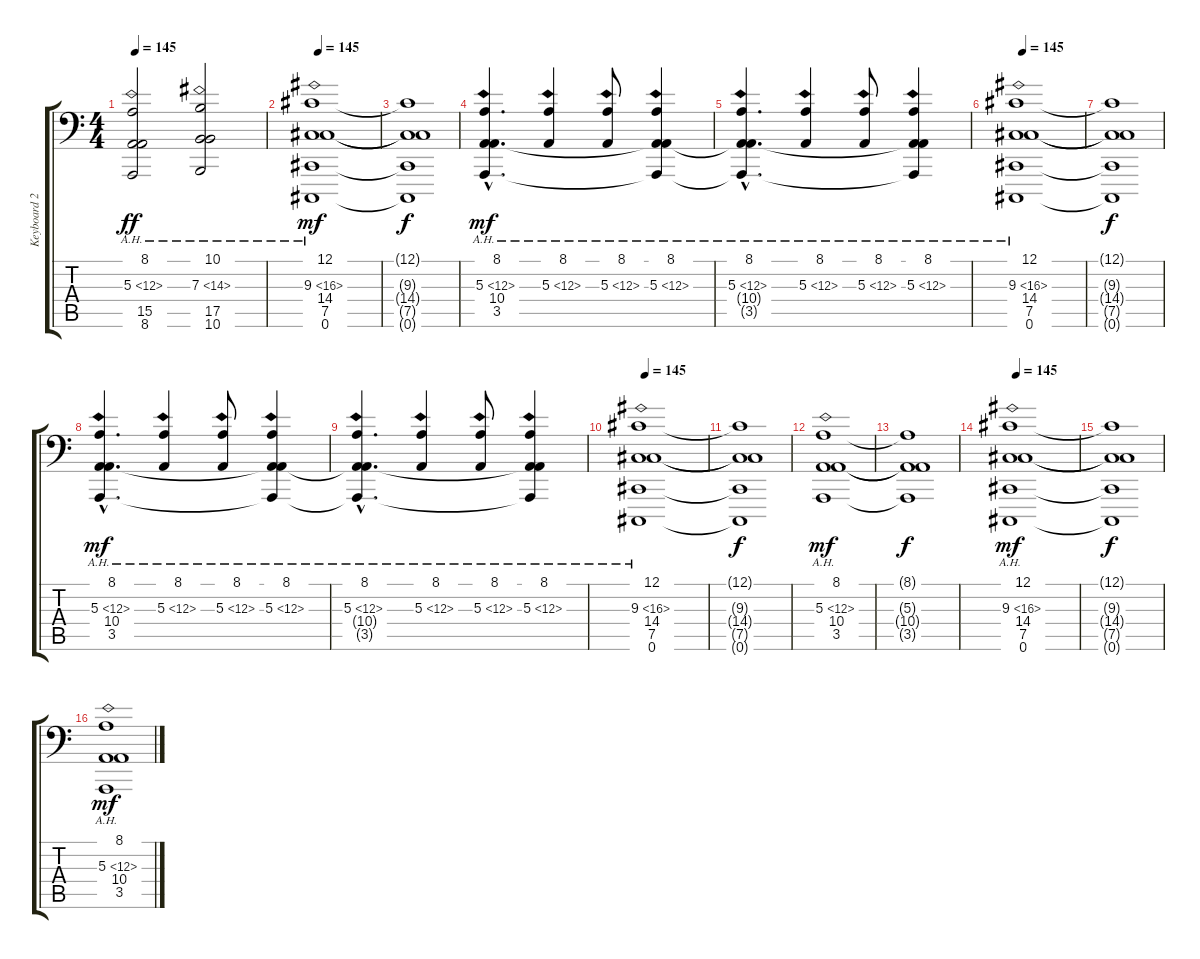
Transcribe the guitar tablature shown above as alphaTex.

\track ("Keyboard 2" "Keyboard 2") {instrument stringensemble1}
\staff {score tabs}
\tuning (Db3 Ab2 E2 B1 Gb1 Db1) {hide}
\ts (4 4)
\tempo 145
\clef f4
\ks c
(8.1 5.3{ah 7} 15.5 8.6).2{dy ff balance 0} (10.1 7.3{ah 7} 17.5 10.6).2 |
\tempo 145
(12.1 9.3{ah 7} 14.4 7.5 0.6).1{dy mf balance 0} |
(12.1{t} 9.3{t} 14.4{t} 7.5{t} 0.6{t}).1{dy f} |
(8.1{hac} 5.3{ah 7 hac} 10.4{hac} 3.5{hac}).4{d dy mf balance 0} (8.1 5.3{ah 7}).4 (8.1 5.3{ah 7}).8 (8.1 5.3{ah 7} 10.4{t} 3.5{t}).4 |
(8.1{hac} 5.3{ah 7 hac} 10.4{hac t} 3.5{hac t}).4{d balance 0} (8.1 5.3{ah 7}).4 (8.1 5.3{ah 7}).8 (8.1 5.3{ah 7} 10.4{t} 3.5{t}).4 |
\tempo 145
(12.1 9.3{ah 7} 14.4 7.5 0.6).1{balance 0} |
(12.1{t} 9.3{t} 14.4{t} 7.5{t} 0.6{t}).1{dy f} |
(8.1{hac} 5.3{ah 7 hac} 10.4{hac} 3.5{hac}).4{d dy mf balance 0} (8.1 5.3{ah 7}).4 (8.1 5.3{ah 7}).8 (8.1 5.3{ah 7} 10.4{t} 3.5{t}).4 |
(8.1{hac} 5.3{ah 7 hac} 10.4{hac t} 3.5{hac t}).4{d balance 0} (8.1 5.3{ah 7}).4 (8.1 5.3{ah 7}).8 (8.1 5.3{ah 7} 10.4{t} 3.5{t}).4 |
\tempo 145
(12.1 9.3{ah 7} 14.4 7.5 0.6).1{volume 13 balance 0} |
(12.1{t} 9.3{t} 14.4{t} 7.5{t} 0.6{t}).1{dy f} |
(8.1 5.3{ah 7} 10.4 3.5).1{dy mf balance 0} |
(8.1{t} 5.3{t} 10.4{t} 3.5{t}).1{dy f} |
\tempo 145
(12.1 9.3{ah 7} 14.4 7.5 0.6).1{dy mf balance 0} |
(12.1{t} 9.3{t} 14.4{t} 7.5{t} 0.6{t}).1{dy f} |
(8.1 5.3{ah 7} 10.4 3.5).1{dy mf balance 0}
